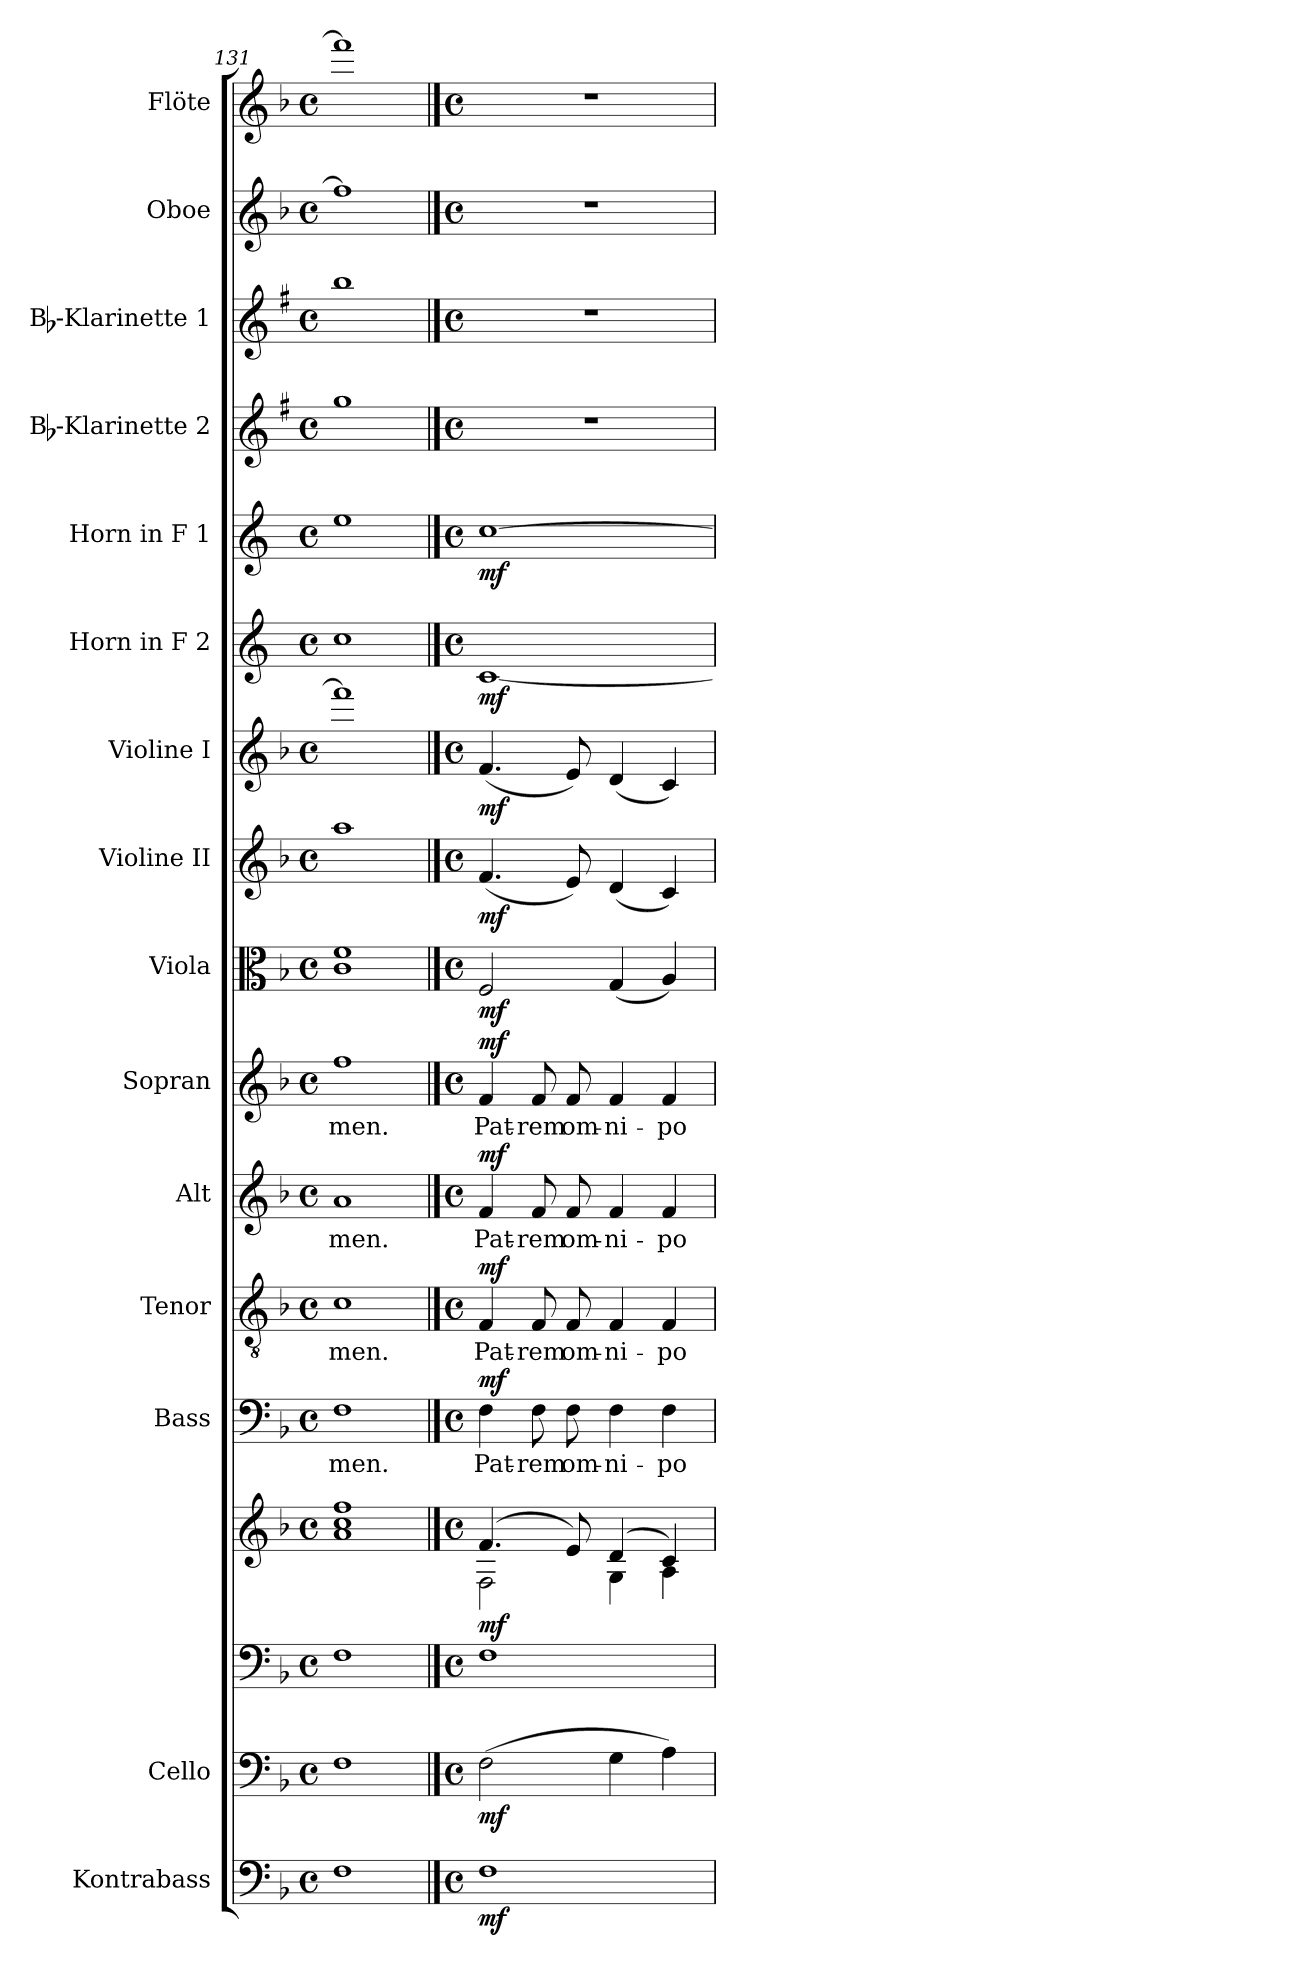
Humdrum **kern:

**kern	**dynam	**kern	**dynam	**kern	**kern	**dynam	**kern	**text	**dynam	**kern	**text	**dynam	**kern	**text	**dynam	**kern	**text	**dynam	**kern	**dynam	**kern	**dynam	**kern	**dynam	**kern	**dynam	**kern	**dynam	**kern	**kern	**kern	**kern
*part16	*part16	*part15	*part15	*part14	*part14	*part14	*part13	*part13	*part13	*part12	*part12	*part12	*part11	*part11	*part11	*part10	*part10	*part10	*part9	*part9	*part8	*part8	*part7	*part7	*part6	*part6	*part5	*part5	*part4	*part3	*part2	*part1
*staff17	*staff17	*staff16	*staff16	*staff15	*staff14	*staff14/15	*staff13	*staff13	*staff13	*staff12	*staff12	*staff12	*staff11	*staff11	*staff11	*staff10	*staff10	*staff10	*staff9	*staff9	*staff8	*staff8	*staff7	*staff7	*staff6	*staff6	*staff5	*staff5	*staff4	*staff3	*staff2	*staff1
*I"Kontrabass	*	*I"Cello	*	*	*	*	*I"Bass	*	*	*I"Tenor	*	*	*I"Alt	*	*	*I"Sopran	*	*	*I"Viola	*	*I"Violine II	*	*I"Violine I	*	*I"Horn in F 2	*	*I"Horn in F 1	*	*I"Bb-Klarinette 2	*I"Bb-Klarinette 1	*I"Oboe	*I"Flöte
*I'Kb.	*	*	*	*	*	*	*I'B.	*	*	*I'T.	*	*	*I'A.	*	*	*I'S.	*	*	*I'Vla.	*	*I'Vl. II	*	*I'Vl. I	*	*	*	*	*	*I'Bb Kl. 2	*I'Bb Kl. 1	*I'Ob.	*I'Fl.
*clefF4	*	*clefF4	*	*clefF4	*clefG2	*	*clefF4	*	*	*clefGv2	*	*	*clefG2	*	*	*clefG2	*	*	*clefC3	*	*clefG2	*	*clefG2	*	*clefG2	*	*clefG2	*	*clefG2	*clefG2	*clefG2	*clefG2
*ITrd7c12	*	*	*	*	*	*	*	*	*	*	*	*	*	*	*	*	*	*	*	*	*	*	*	*	*ITrd4c7	*	*ITrd4c7	*	*ITrd1c2	*ITrd1c2	*	*
*k[b-]	*	*k[b-]	*	*k[b-]	*k[b-]	*	*k[b-]	*	*	*k[b-]	*	*	*k[b-]	*	*	*k[b-]	*	*	*k[b-]	*	*k[b-]	*	*k[b-]	*	*k[b-]	*	*k[b-]	*	*k[b-]	*k[b-]	*k[b-]	*k[b-]
*F:	*	*F:	*	*F:	*F:	*	*F:	*	*	*F:	*	*	*F:	*	*	*F:	*	*	*F:	*	*F:	*	*F:	*	*F:	*	*F:	*	*F:	*F:	*F:	*F:
*M4/4	*	*M4/4	*	*M4/4	*M4/4	*	*M4/4	*	*	*M4/4	*	*	*M4/4	*	*	*M4/4	*	*	*M4/4	*	*M4/4	*	*M4/4	*	*M4/4	*	*M4/4	*	*M4/4	*M4/4	*M4/4	*M4/4
*met(c)	*	*met(c)	*	*met(c)	*met(c)	*	*met(c)	*	*	*met(c)	*	*	*met(c)	*	*	*met(c)	*	*	*met(c)	*	*met(c)	*	*met(c)	*	*met(c)	*	*met(c)	*	*met(c)	*met(c)	*met(c)	*met(c)
=131	=131	=131	=131	=131	=131	=131	=131	=131	=131	=131	=131	=131	=131	=131	=131	=131	=131	=131	=131	=131	=131	=131	=131	=131	=131	=131	=131	=131	=131	=131	=131	=131
!	!	!	!	!	!	!	!	!LO:LY:b	!	!	!LO:LY:b	!	!	!LO:LY:b	!	!	!LO:LY:b	!	!	!	!	!	!	!	!	!	!	!	!	!	!	!
1FF	.	1F	.	1F	1a 1cc 1ff	.	1F	-men.	.	1c	-men.	.	1a	-men.	.	1ff	-men.	.	1c 1f	.	1aa	.	1fff]	.	1f	.	1a	.	1ff	1aa	1ff]	1fff]
!!LO:PB:g=z
==132	==132	==132	==132	==132	==132	==132	==132	==132	==132	==132	==132	==132	==132	==132	==132	==132	==132	==132	==132	==132	==132	==132	==132	==132	==132	==132	==132	==132	==132	==132	==132	==132
*M4/4	*	*M4/4	*	*M4/4	*M4/4	*	*M4/4	*	*	*M4/4	*	*	*M4/4	*	*	*M4/4	*	*	*M4/4	*	*M4/4	*	*M4/4	*	*M4/4	*	*M4/4	*	*M4/4	*M4/4	*M4/4	*M4/4
*met(c)	*	*met(c)	*	*met(c)	*met(c)	*	*met(c)	*	*	*met(c)	*	*	*met(c)	*	*	*met(c)	*	*	*met(c)	*	*met(c)	*	*met(c)	*	*met(c)	*	*met(c)	*	*met(c)	*met(c)	*met(c)	*met(c)
*	*	*	*	*	*^	*	*	*	*	*	*	*	*	*	*	*	*	*	*	*	*	*	*	*	*	*	*	*	*	*	*	*
!	!	!	!	!	!	!	!	!	!	!	!	!	!	!	!	!	!	!	!	!	!	!	!	!	!	!	!	!	!	!	!	!	!LO:TX:a:Bi:t=Andante
!	!	!	!	!	!	!	!	!	!	!	!	!	!	!	!	!	!	!	!	!	!	!	!	!	!	!	!	!	!	!	!	!	!LO:TX:a:B:t=Credo
!	!LO:DY:b	!	!LO:DY:b	!	!	!	!LO:DY:b	!	!LO:LY:b	!LO:DY:a	!	!LO:LY:b	!LO:DY:a	!	!LO:LY:b	!LO:DY:a	!	!LO:LY:b	!LO:DY:a	!	!LO:DY:b	!	!LO:DY:b	!	!LO:DY:b	!	!LO:DY:b	!	!LO:DY:b	!	!	!	!
*	*	*	*	*	*	*	*	*	*	*	*	*	*	*	*	*	*	*	*	*	*	*	*	*	*	*	*	*	*	*	*	*	*^
1FF	mf	(>2F\	mf	1F	(4.f/	2F\	mf	4F\	Pat-	mf	4F/	Pat-	mf	4f/	Pat-	mf	4f/	Pat-	mf	2F/	mf	(<4.f/	mf	(<4.f/	mf	[1F	mf	[1f	mf	1r	1r	1r	1r	8.ryy
*	*	*	*	*	*	*	*	*	*	*	*	*	*	*	*	*	*	*	*	*	*	*	*	*	*	*	*	*	*	*	*	*	*MM100	*
.	.	.	.	.	.	.	.	.	.	.	.	.	.	.	.	.	.	.	.	.	.	.	.	.	.	.	.	.	.	.	.	.	.	2ryy
!	!	!	!	!	!	!	!	!	!LO:LY:b	!	!	!LO:LY:b	!	!	!LO:LY:b	!	!	!LO:LY:b	!	!	!	!	!	!	!	!	!	!	!	!	!	!	!	!
.	.	.	.	.	.	.	.	8F\	-rem	.	8F/	-rem	.	8f/	-rem	.	8f/	-rem	.	.	.	.	.	.	.	.	.	.	.	.	.	.	.	.
!	!	!	!	!	!	!	!	!	!LO:LY:b	!	!	!LO:LY:b	!	!	!LO:LY:b	!	!	!LO:LY:b	!	!	!	!	!	!	!	!	!	!	!	!	!	!	!	!
.	.	.	.	.	8e/)	.	.	8F\	om-	.	8F/	om-	.	8f/	om-	.	8f/	om-	.	.	.	8e/)	.	8e/)	.	.	.	.	.	.	.	.	.	.
!	!	!	!	!	!	!	!	!	!LO:LY:b	!	!	!LO:LY:b	!	!	!LO:LY:b	!	!	!LO:LY:b	!	!	!	!	!	!	!	!	!	!	!	!	!	!	!	!
.	.	4G\	.	.	(4d/	4G\	.	4F\	-ni-	.	4F/	-ni-	.	4f/	-ni-	.	4f/	-ni-	.	(<4G/	.	(<4d/	.	(<4d/	.	.	.	.	.	.	.	.	.	.
.	.	.	.	.	.	.	.	.	.	.	.	.	.	.	.	.	.	.	.	.	.	.	.	.	.	.	.	.	.	.	.	.	.	4ryy
!	!	!	!	!	!	!	!	!	!LO:LY:b	!	!	!LO:LY:b	!	!	!LO:LY:b	!	!	!LO:LY:b	!	!	!	!	!	!	!	!	!	!	!	!	!	!	!	!
.	.	4A\)	.	.	4c/)	4A\	.	4F\	-po-	.	4F/	-po-	.	4f/	-po-	.	4f/	-po-	.	4A/)	.	4c/)	.	4c/)	.	.	.	.	.	.	.	.	.	.
.	.	.	.	.	.	.	.	.	.	.	.	.	.	.	.	.	.	.	.	.	.	.	.	.	.	.	.	.	.	.	.	.	.	16ryy
*	*	*	*	*	*v	*v	*	*	*	*	*	*	*	*	*	*	*	*	*	*	*	*	*	*	*	*	*	*	*	*	*	*	*v	*v
=	=	=	=	=	=	=	=	=	=	=	=	=	=	=	=	=	=	=	=	=	=	=	=	=	=	=	=	=	=	=	=	=
*-	*-	*-	*-	*-	*-	*-	*-	*-	*-	*-	*-	*-	*-	*-	*-	*-	*-	*-	*-	*-	*-	*-	*-	*-	*-	*-	*-	*-	*-	*-	*-	*-
